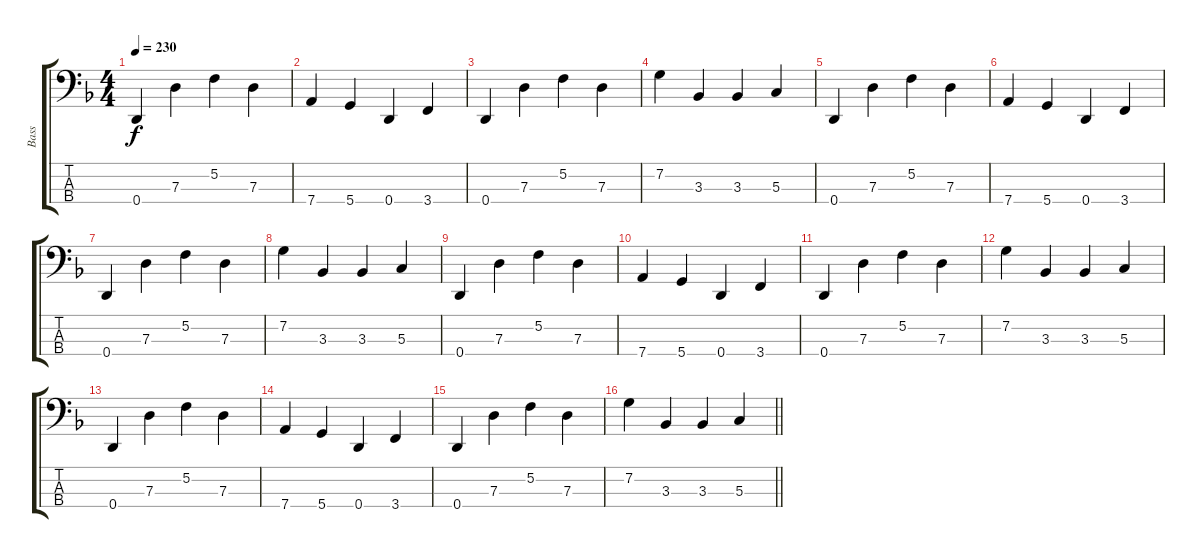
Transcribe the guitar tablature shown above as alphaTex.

\track ("Bass" "Bass") {instrument electricbasspick}
\staff {score tabs}
\tuning (F2 C2 G1 D1) {hide}
\ts (4 4)
\tempo 230
\clef f4
\ks f
0.4.4{dy f} 7.3.4 5.2.4 7.3.4 |
7.4.4 5.4.4 0.4.4 3.4.4 |
0.4.4 7.3.4 5.2.4 7.3.4 |
7.2.4 3.3.4 3.3.4 5.3.4 |
0.4.4 7.3.4 5.2.4 7.3.4 |
7.4.4 5.4.4 0.4.4 3.4.4 |
0.4.4 7.3.4 5.2.4 7.3.4 |
7.2.4 3.3.4 3.3.4 5.3.4 |
0.4.4 7.3.4 5.2.4 7.3.4 |
7.4.4 5.4.4 0.4.4 3.4.4 |
0.4.4 7.3.4 5.2.4 7.3.4 |
7.2.4 3.3.4 3.3.4 5.3.4 |
0.4.4 7.3.4 5.2.4 7.3.4 |
7.4.4 5.4.4 0.4.4 3.4.4 |
0.4.4 7.3.4 5.2.4 7.3.4 |
\barLineRight lightlight
7.2.4 3.3.4 3.3.4 5.3.4
